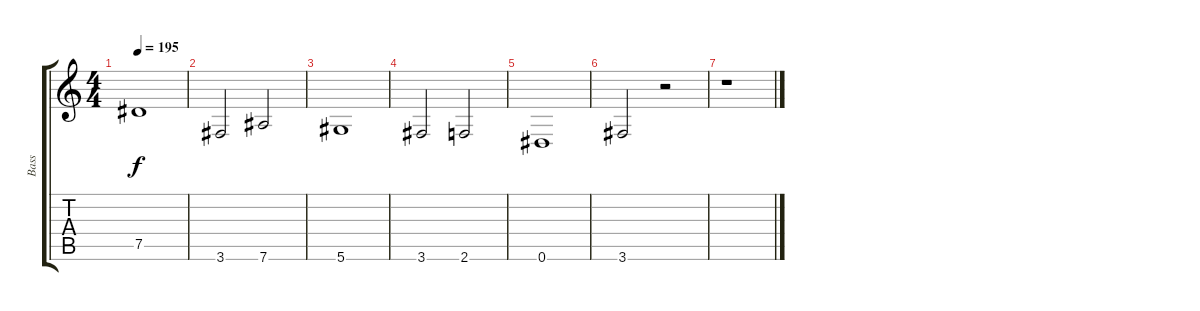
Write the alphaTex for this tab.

\track ("Bass" "Bass") {instrument electricbassfinger}
\staff {score tabs}
\tuning (Eb4 Bb3 Gb3 Db3 Ab2 Eb2) {hide}
\ts (4 4)
\tempo 195
\clef g2
\ks c
7.5.1{dy f} |
3.6.2 7.6.2 |
5.6.1 |
3.6.2 2.6.2 |
0.6.1 |
3.6.2 r.2 |
r.1
